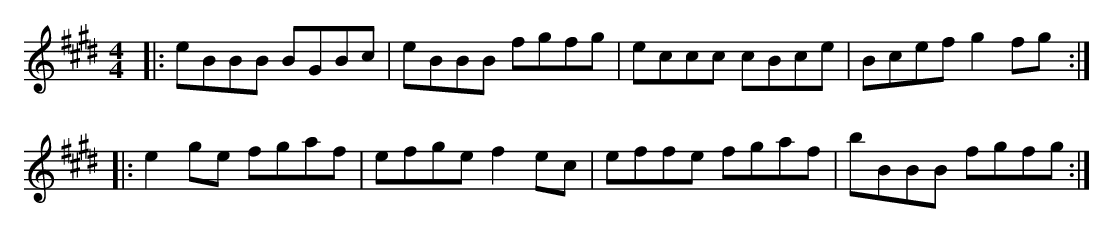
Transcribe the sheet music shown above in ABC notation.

X:1
M:4/4
K:E
|:eBBB BGBc|eBBB fgfg|eccc cBce|Bcef g2 fg:|
|:e2 ge fgaf|efge f2 ec|effe fgaf|bBBB fgfg:|
